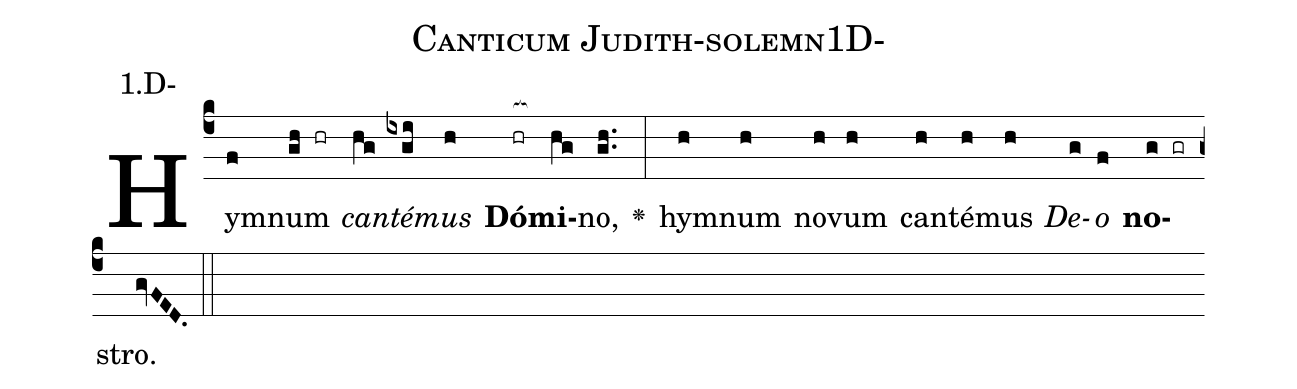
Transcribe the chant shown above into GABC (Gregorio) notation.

name: Canticum Judith-solemn1D-;
annotation: 1.D-;
%%
(c4)Hym(f)num(gh hr) <i>can</i>(hg)<i>té</i>(ixgi)<i>mus</i>(h) <b>Dó</b>(hr[ocb:1{])<b>mi</b>(hg[ocb:0}])no,(gh..) <v>\greheightstar</v>(:) hym(h)num(h) no(h)vum(h) can(h)té(h)mus(h) <i>De</i>(g)<i>o</i>(f) <b>no</b>(g gr)stro.(gvFED.) (::)


%E(h) u(h) o(g) u(f) a(g) e.(gvFED.) (::)
